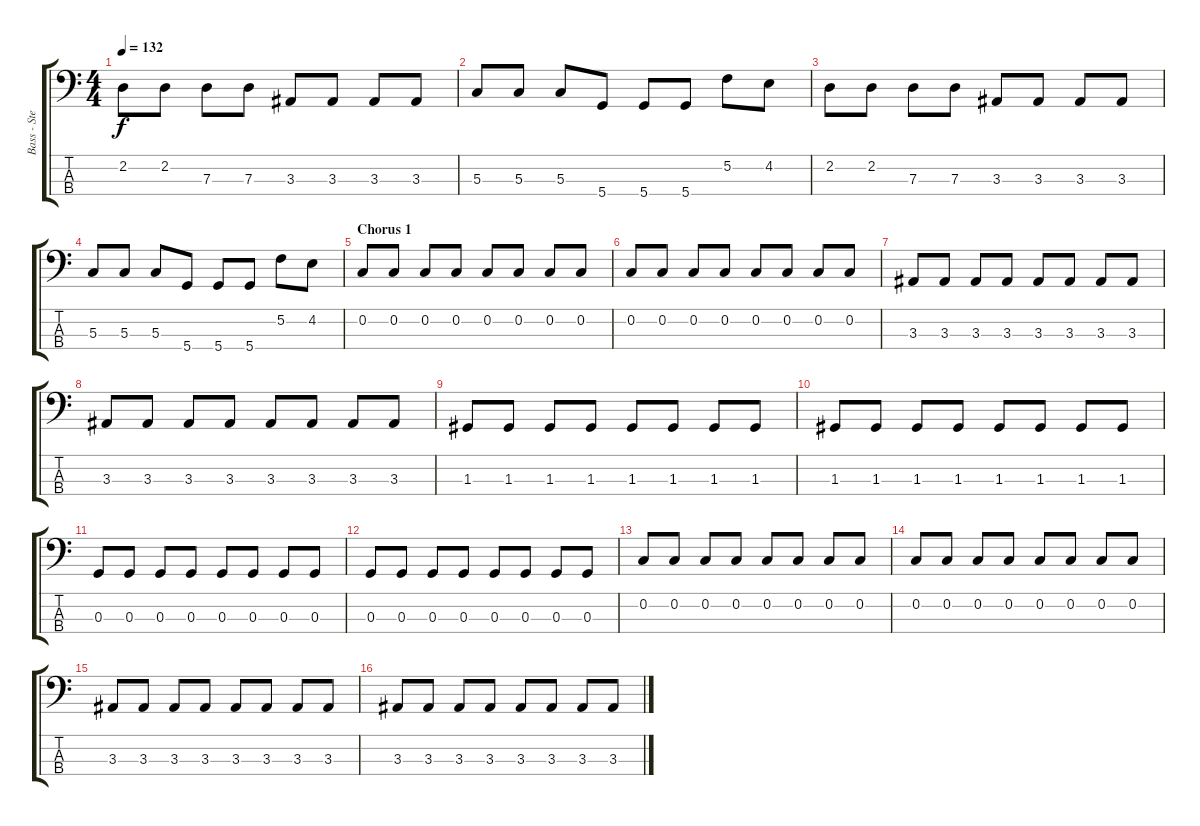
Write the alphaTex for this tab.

\track ("Bass - Steve Dawson" "Bass - Ste") {instrument electricbassfinger}
\staff {score tabs}
\tuning (F2 C2 G1 D1) {hide}
\ts (4 4)
\tempo 132
\clef f4
\ks c
2.2.8{dy f} 2.2.8 7.3.8 7.3.8 3.3.8 3.3.8 3.3.8 3.3.8 |
5.3.8 5.3.8 5.3.8 5.4.8 5.4.8 5.4.8 5.2.8 4.2.8 |
2.2.8 2.2.8 7.3.8 7.3.8 3.3.8 3.3.8 3.3.8 3.3.8 |
5.3.8 5.3.8 5.3.8 5.4.8 5.4.8 5.4.8 5.2.8 4.2.8 |
\section ("" "Chorus 1")
0.2.8 0.2.8 0.2.8 0.2.8 0.2.8 0.2.8 0.2.8 0.2.8 |
0.2.8 0.2.8 0.2.8 0.2.8 0.2.8 0.2.8 0.2.8 0.2.8 |
3.3.8 3.3.8 3.3.8 3.3.8 3.3.8 3.3.8 3.3.8 3.3.8 |
3.3.8 3.3.8 3.3.8 3.3.8 3.3.8 3.3.8 3.3.8 3.3.8 |
1.3.8 1.3.8 1.3.8 1.3.8 1.3.8 1.3.8 1.3.8 1.3.8 |
1.3.8 1.3.8 1.3.8 1.3.8 1.3.8 1.3.8 1.3.8 1.3.8 |
0.3.8 0.3.8 0.3.8 0.3.8 0.3.8 0.3.8 0.3.8 0.3.8 |
0.3.8 0.3.8 0.3.8 0.3.8 0.3.8 0.3.8 0.3.8 0.3.8 |
0.2.8 0.2.8 0.2.8 0.2.8 0.2.8 0.2.8 0.2.8 0.2.8 |
0.2.8 0.2.8 0.2.8 0.2.8 0.2.8 0.2.8 0.2.8 0.2.8 |
3.3.8 3.3.8 3.3.8 3.3.8 3.3.8 3.3.8 3.3.8 3.3.8 |
3.3.8 3.3.8 3.3.8 3.3.8 3.3.8 3.3.8 3.3.8 3.3.8
